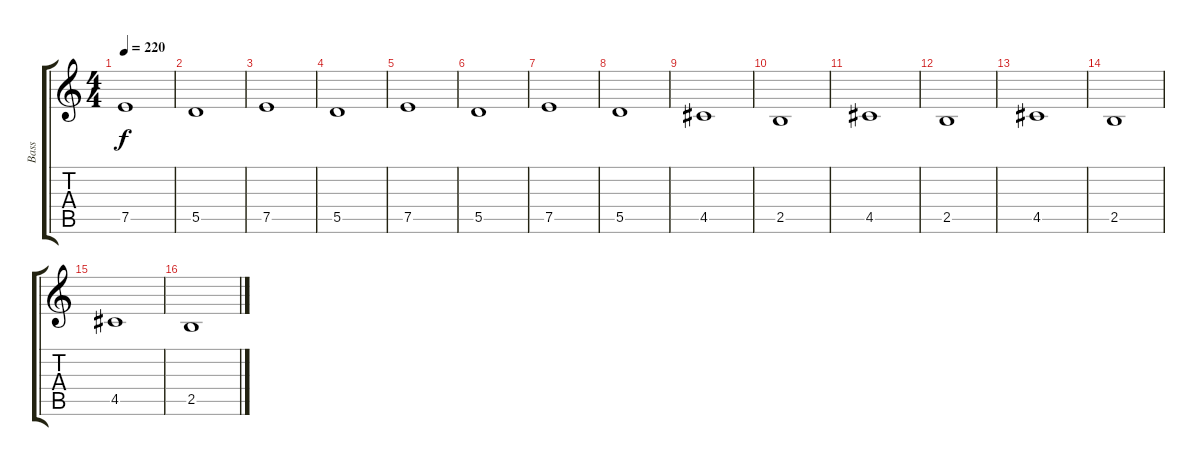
\track ("Bass" "Bass") {instrument electricbassfinger}
\staff {score tabs}
\tuning (E4 B3 G3 D3 A2 E2) {hide}
\ts (4 4)
\tempo 220
\clef g2
\ks c
7.5.1{dy f} |
5.5.1 |
7.5.1 |
5.5.1 |
7.5.1 |
5.5.1 |
7.5.1 |
5.5.1 |
4.5.1 |
2.5.1 |
4.5.1 |
2.5.1 |
4.5.1 |
2.5.1 |
4.5.1 |
2.5.1
